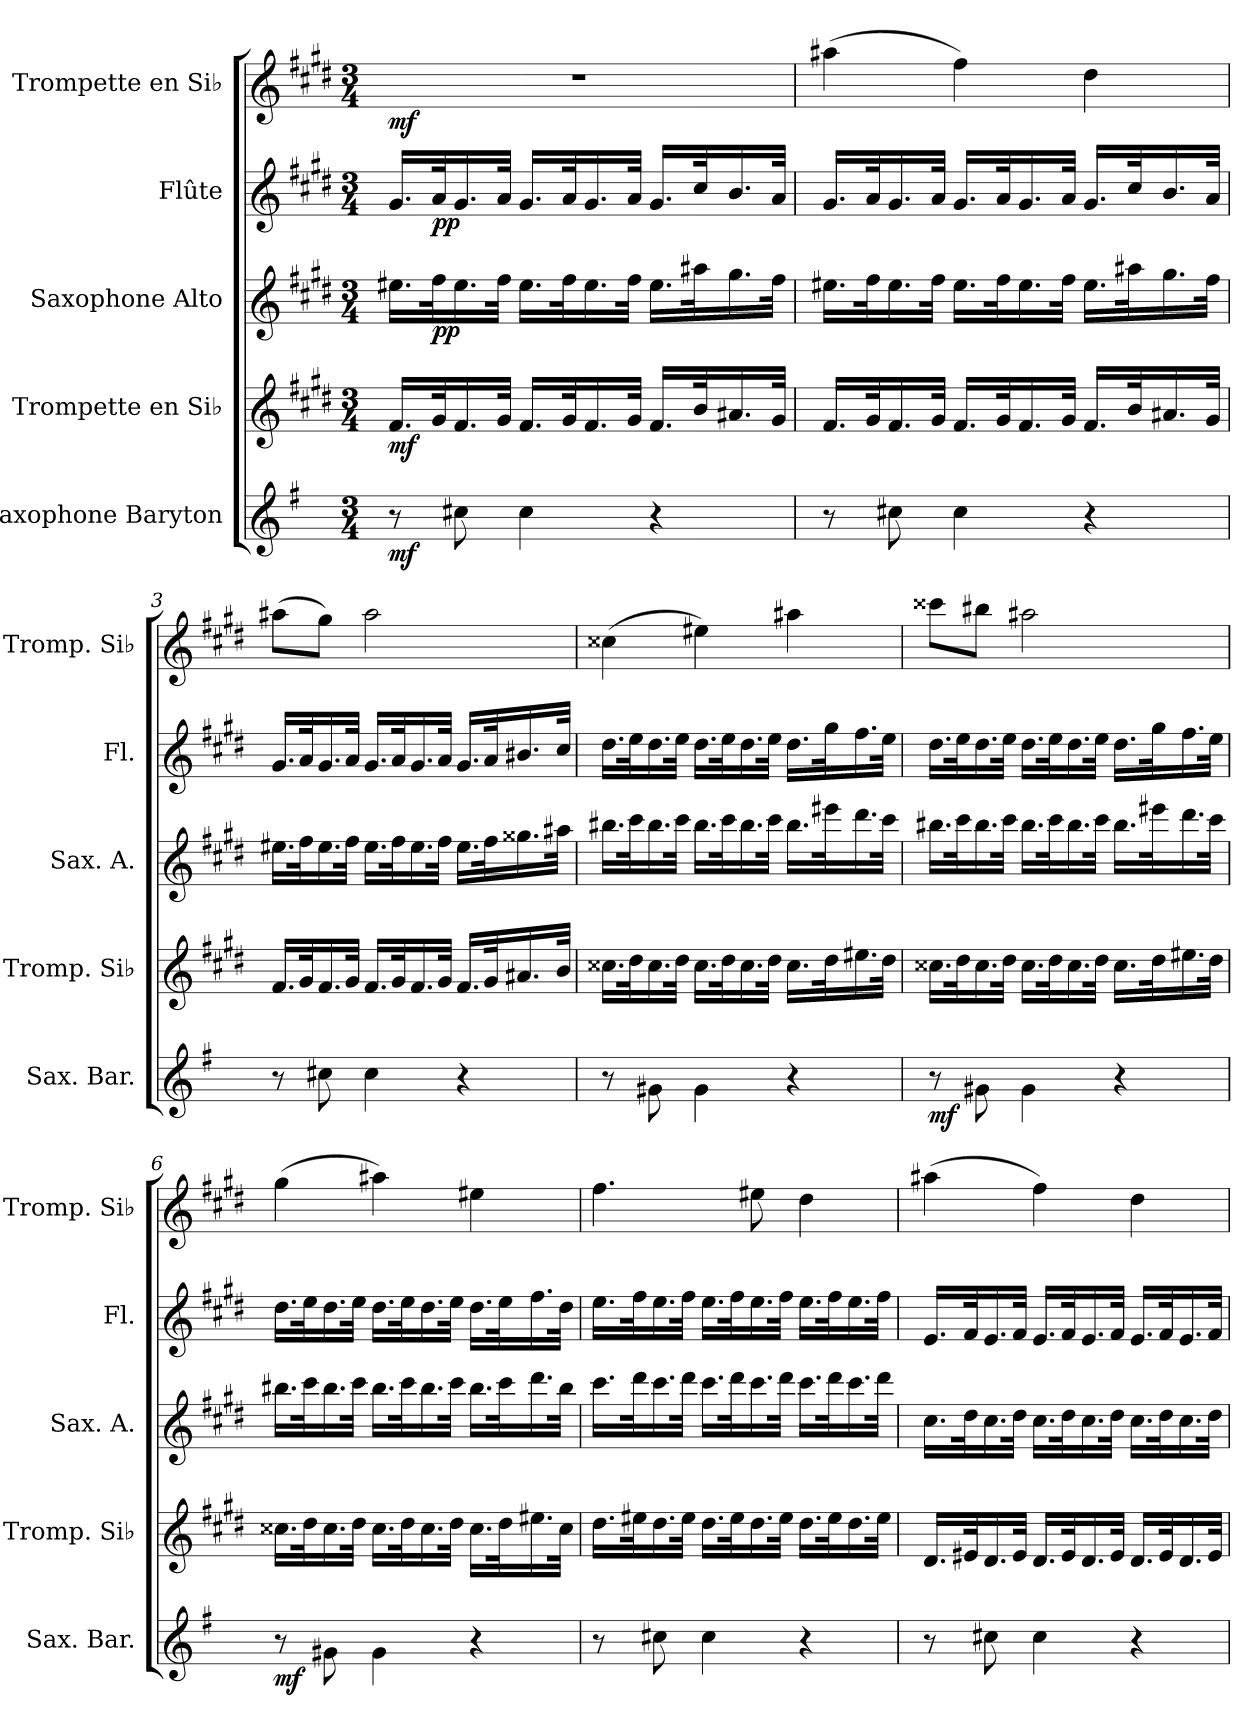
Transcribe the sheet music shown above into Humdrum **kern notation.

**kern	**dynam	**kern	**dynam	**kern	**dynam	**kern	**dynam	**kern	**dynam
*part5	*part5	*part4	*part4	*part3	*part3	*part2	*part2	*part1	*part1
*staff5	*staff5	*staff4	*staff4	*staff3	*staff3	*staff2	*staff2	*staff1	*staff1
*I"Saxophone Baryton	*	*I"Trompette en Si♭	*	*I"Saxophone Alto	*	*I"Flûte	*	*I"Trompette en Si♭	*
*I'Sax. Bar.	*	*I'Tromp. Si♭	*	*I'Sax. A.	*	*I'Fl.	*	*I'Tromp. Si♭	*
*clefG2	*	*clefG2	*	*clefG2	*	*clefG2	*	*clefG2	*
*ITrd12c21	*	*ITrd1c2	*	*ITrd5c9	*	*	*	*ITrd1c2	*
*k[f#]	*	*k[f#c#]	*	*k[f#]	*	*k[f#c#g#d#]	*	*k[f#c#]	*
*M3/4	*	*M3/4	*	*M3/4	*	*M3/4	*	*M3/4	*
*MM60	*	*MM60	*	*MM60	*	*MM60	*	*MM60	*
=1	=1	=1	=1	=1	=1	=1	=1	=1	=1
!	!LO:DY:b	!	!LO:DY:b	!	!	!	!	!	!LO:DY:b
8r	mf	16.e/LL	mf	16.g#X\LL	.	16.g#/LL	.	2.r	mf
!	!	!	!	!	!LO:DY:b	!	!LO:DY:b	!	!
.	.	32f#/K	.	32a\K	pp	32a/K	pp	.	.
8c#X\	.	16.e/	.	16.g#\	.	16.g#/	.	.	.
.	.	32f#/JJk	.	32a\JJk	.	32a/JJk	.	.	.
4c#\	.	16.e/LL	.	16.g#\LL	.	16.g#/LL	.	.	.
.	.	32f#/K	.	32a\K	.	32a/K	.	.	.
.	.	16.e/	.	16.g#\	.	16.g#/	.	.	.
.	.	32f#/JJk	.	32a\JJk	.	32a/JJk	.	.	.
4r	.	16.e/LL	.	16.g#\LL	.	16.g#/LL	.	.	.
.	.	32a/K	.	32cc#X\K	.	32cc#/K	.	.	.
.	.	16.g#X/	.	16.b\	.	16.b/	.	.	.
.	.	32f#/JJk	.	32a\JJk	.	32a/JJk	.	.	.
=2	=2	=2	=2	=2	=2	=2	=2	=2	=2
8r	.	16.e/LL	.	16.g#X\LL	.	16.g#/LL	.	(>4gg#X\	.
.	.	32f#/K	.	32a\K	.	32a/K	.	.	.
8c#X\	.	16.e/	.	16.g#\	.	16.g#/	.	.	.
.	.	32f#/JJk	.	32a\JJk	.	32a/JJk	.	.	.
4c#\	.	16.e/LL	.	16.g#\LL	.	16.g#/LL	.	4ee\)	.
.	.	32f#/K	.	32a\K	.	32a/K	.	.	.
.	.	16.e/	.	16.g#\	.	16.g#/	.	.	.
.	.	32f#/JJk	.	32a\JJk	.	32a/JJk	.	.	.
4r	.	16.e/LL	.	16.g#\LL	.	16.g#/LL	.	4cc#\	.
.	.	32a/K	.	32cc#X\K	.	32cc#/K	.	.	.
.	.	16.g#X/	.	16.b\	.	16.b/	.	.	.
.	.	32f#/JJk	.	32a\JJk	.	32a/JJk	.	.	.
!!LO:LB:g=z
=3	=3	=3	=3	=3	=3	=3	=3	=3	=3
8r	.	16.e/LL	.	16.g#X\LL	.	16.g#/LL	.	(>8gg#X\L	.
.	.	32f#/K	.	32a\K	.	32a/K	.	.	.
8c#X\	.	16.e/	.	16.g#\	.	16.g#/	.	8ff#\J)	.
.	.	32f#/JJk	.	32a\JJk	.	32a/JJk	.	.	.
4c#\	.	16.e/LL	.	16.g#\LL	.	16.g#/LL	.	2gg#\	.
.	.	32f#/K	.	32a\K	.	32a/K	.	.	.
.	.	16.e/	.	16.g#\	.	16.g#/	.	.	.
.	.	32f#/JJk	.	32a\JJk	.	32a/JJk	.	.	.
4r	.	16.e/LL	.	16.g#\LL	.	16.g#/LL	.	.	.
.	.	32f#/K	.	32a\K	.	32a/K	.	.	.
.	.	16.g#X/	.	16.b#X\	.	16.b#X/	.	.	.
.	.	32a/JJk	.	32cc#X\JJk	.	32cc#/JJk	.	.	.
=4	=4	=4	=4	=4	=4	=4	=4	=4	=4
8r	.	16.b#X\LL	.	16.dd#X\LL	.	16.dd#\LL	.	(>4b#X\	.
.	.	32cc#\K	.	32ee\K	.	32ee\K	.	.	.
8G#X\	.	16.b#\	.	16.dd#\	.	16.dd#\	.	.	.
.	.	32cc#\JJk	.	32ee\JJk	.	32ee\JJk	.	.	.
4G#\	.	16.b#\LL	.	16.dd#\LL	.	16.dd#\LL	.	4dd#X\)	.
.	.	32cc#\K	.	32ee\K	.	32ee\K	.	.	.
.	.	16.b#\	.	16.dd#\	.	16.dd#\	.	.	.
.	.	32cc#\JJk	.	32ee\JJk	.	32ee\JJk	.	.	.
4r	.	16.b#\LL	.	16.dd#\LL	.	16.dd#\LL	.	4gg#X\	.
.	.	32cc#\K	.	32gg#X\K	.	32gg#\K	.	.	.
.	.	16.dd#X\	.	16.ff#\	.	16.ff#\	.	.	.
.	.	32cc#\JJk	.	32ee\JJk	.	32ee\JJk	.	.	.
!!LO:PB:g=z
=5	=5	=5	=5	=5	=5	=5	=5	=5	=5
!	!LO:DY:b	!	!	!	!	!	!	!	!
8r	mf	16.b#X\LL	.	16.dd#X\LL	.	16.dd#\LL	.	8bb#X\L	.
.	.	32cc#\K	.	32ee\K	.	32ee\K	.	.	.
8G#X\	.	16.b#\	.	16.dd#\	.	16.dd#\	.	8aa#X\J	.
.	.	32cc#\JJk	.	32ee\JJk	.	32ee\JJk	.	.	.
4G#\	.	16.b#\LL	.	16.dd#\LL	.	16.dd#\LL	.	2gg#X\	.
.	.	32cc#\K	.	32ee\K	.	32ee\K	.	.	.
.	.	16.b#\	.	16.dd#\	.	16.dd#\	.	.	.
.	.	32cc#\JJk	.	32ee\JJk	.	32ee\JJk	.	.	.
4r	.	16.b#\LL	.	16.dd#\LL	.	16.dd#\LL	.	.	.
.	.	32cc#\K	.	32gg#X\K	.	32gg#\K	.	.	.
.	.	16.dd#X\	.	16.ff#\	.	16.ff#\	.	.	.
.	.	32cc#\JJk	.	32ee\JJk	.	32ee\JJk	.	.	.
=6	=6	=6	=6	=6	=6	=6	=6	=6	=6
!	!LO:DY:b	!	!	!	!	!	!	!	!
8r	mf	16.b#X\LL	.	16.dd#X\LL	.	16.dd#\LL	.	(>4ff#\	.
.	.	32cc#\K	.	32ee\K	.	32ee\K	.	.	.
8G#X\	.	16.b#\	.	16.dd#\	.	16.dd#\	.	.	.
.	.	32cc#\JJk	.	32ee\JJk	.	32ee\JJk	.	.	.
4G#\	.	16.b#\LL	.	16.dd#\LL	.	16.dd#\LL	.	4gg#X\)	.
.	.	32cc#\K	.	32ee\K	.	32ee\K	.	.	.
.	.	16.b#\	.	16.dd#\	.	16.dd#\	.	.	.
.	.	32cc#\JJk	.	32ee\JJk	.	32ee\JJk	.	.	.
4r	.	16.b#\LL	.	16.dd#\LL	.	16.dd#\LL	.	4dd#X\	.
.	.	32cc#\K	.	32ee\K	.	32ee\K	.	.	.
.	.	16.dd#X\	.	16.ff#\	.	16.ff#\	.	.	.
.	.	32b#\JJk	.	32dd#\JJk	.	32dd#\JJk	.	.	.
!!LO:LB:g=z
=7	=7	=7	=7	=7	=7	=7	=7	=7	=7
8r	.	16.cc#\LL	.	16.ee\LL	.	16.ee\LL	.	4.ee\	.
.	.	32dd#X\K	.	32ff#\K	.	32ff#\K	.	.	.
8c#X\	.	16.cc#\	.	16.ee\	.	16.ee\	.	.	.
.	.	32dd#\JJk	.	32ff#\JJk	.	32ff#\JJk	.	.	.
4c#\	.	16.cc#\LL	.	16.ee\LL	.	16.ee\LL	.	.	.
.	.	32dd#\K	.	32ff#\K	.	32ff#\K	.	.	.
.	.	16.cc#\	.	16.ee\	.	16.ee\	.	8dd#X\	.
.	.	32dd#\JJk	.	32ff#\JJk	.	32ff#\JJk	.	.	.
4r	.	16.cc#\LL	.	16.ee\LL	.	16.ee\LL	.	4cc#\	.
.	.	32dd#\K	.	32ff#\K	.	32ff#\K	.	.	.
.	.	16.cc#\	.	16.ee\	.	16.ee\	.	.	.
.	.	32dd#\JJk	.	32ff#\JJk	.	32ff#\JJk	.	.	.
=8	=8	=8	=8	=8	=8	=8	=8	=8	=8
8r	.	16.c#/LL	.	16.e\LL	.	16.e/LL	.	(>4gg#X\	.
.	.	32d#X/K	.	32f#\K	.	32f#/K	.	.	.
8c#X\	.	16.c#/	.	16.e\	.	16.e/	.	.	.
.	.	32d#/JJk	.	32f#\JJk	.	32f#/JJk	.	.	.
4c#\	.	16.c#/LL	.	16.e\LL	.	16.e/LL	.	4ee\)	.
.	.	32d#/K	.	32f#\K	.	32f#/K	.	.	.
.	.	16.c#/	.	16.e\	.	16.e/	.	.	.
.	.	32d#/JJk	.	32f#\JJk	.	32f#/JJk	.	.	.
4r	.	16.c#/LL	.	16.e\LL	.	16.e/LL	.	4cc#\	.
.	.	32d#/K	.	32f#\K	.	32f#/K	.	.	.
.	.	16.c#/	.	16.e\	.	16.e/	.	.	.
.	.	32d#/JJk	.	32f#\JJk	.	32f#/JJk	.	.	.
=	=	=	=	=	=	=	=	=	=
*-	*-	*-	*-	*-	*-	*-	*-	*-	*-
